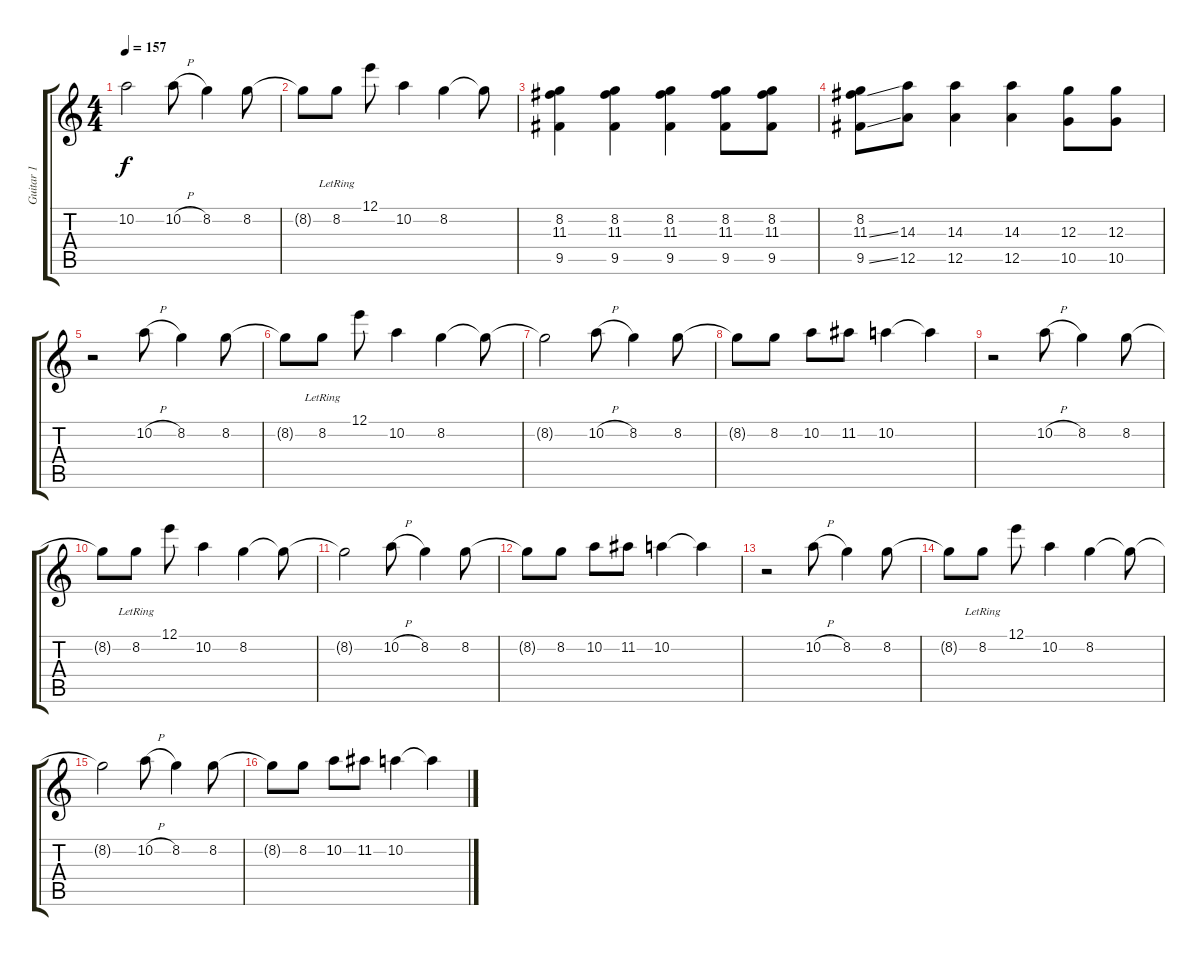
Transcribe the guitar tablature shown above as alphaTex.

\track ("Guitar 1" "Guitar 1") {instrument electricguitarclean}
\staff {score tabs}
\tuning (E4 B3 G3 D3 A2 E2) {hide}
\ts (4 4)
\tempo 157
\clef g2
\ks c
10.2{t}.2{dy f volume 16 instrument electricguitarclean} 10.2{h}.8 8.2.4 8.2.8 |
8.2{t}.8 8.2{lr}.8 12.1.8 10.2.4 8.2.4 8.2{t}.8 |
(8.2 11.3 9.5).4{volume 7} (8.2 11.3 9.5).4{volume 11} (8.2 11.3 9.5).4 (8.2 11.3 9.5).8 (8.2 11.3 9.5).8 |
(8.2 11.3{ss} 9.5{ss}).8 (14.3 12.5).8 (14.3 12.5).4 (14.3 12.5).4 (12.3 10.5).8 (12.3 10.5).8 |
r.2{volume 16 instrument electricguitarclean} 10.2{h}.8 8.2.4 8.2.8 |
8.2{t}.8 8.2{lr}.8 12.1.8 10.2.4 8.2.4 8.2{t}.8 |
8.2{t}.2 10.2{h}.8 8.2.4 8.2.8 |
8.2{t}.8 8.2.8 10.2.8 11.2.8 10.2.4 10.2{t}.4 |
r.2{volume 16 instrument electricguitarclean} 10.2{h}.8 8.2.4 8.2.8 |
8.2{t}.8 8.2{lr}.8 12.1.8 10.2.4 8.2.4 8.2{t}.8 |
8.2{t}.2 10.2{h}.8 8.2.4 8.2.8 |
8.2{t}.8 8.2.8 10.2.8 11.2.8 10.2.4 10.2{t}.4 |
r.2{volume 16 instrument electricguitarclean} 10.2{h}.8 8.2.4 8.2.8 |
8.2{t}.8 8.2{lr}.8 12.1.8 10.2.4 8.2.4 8.2{t}.8 |
8.2{t}.2 10.2{h}.8 8.2.4 8.2.8 |
8.2{t}.8 8.2.8 10.2.8 11.2.8 10.2.4 10.2{t}.4
